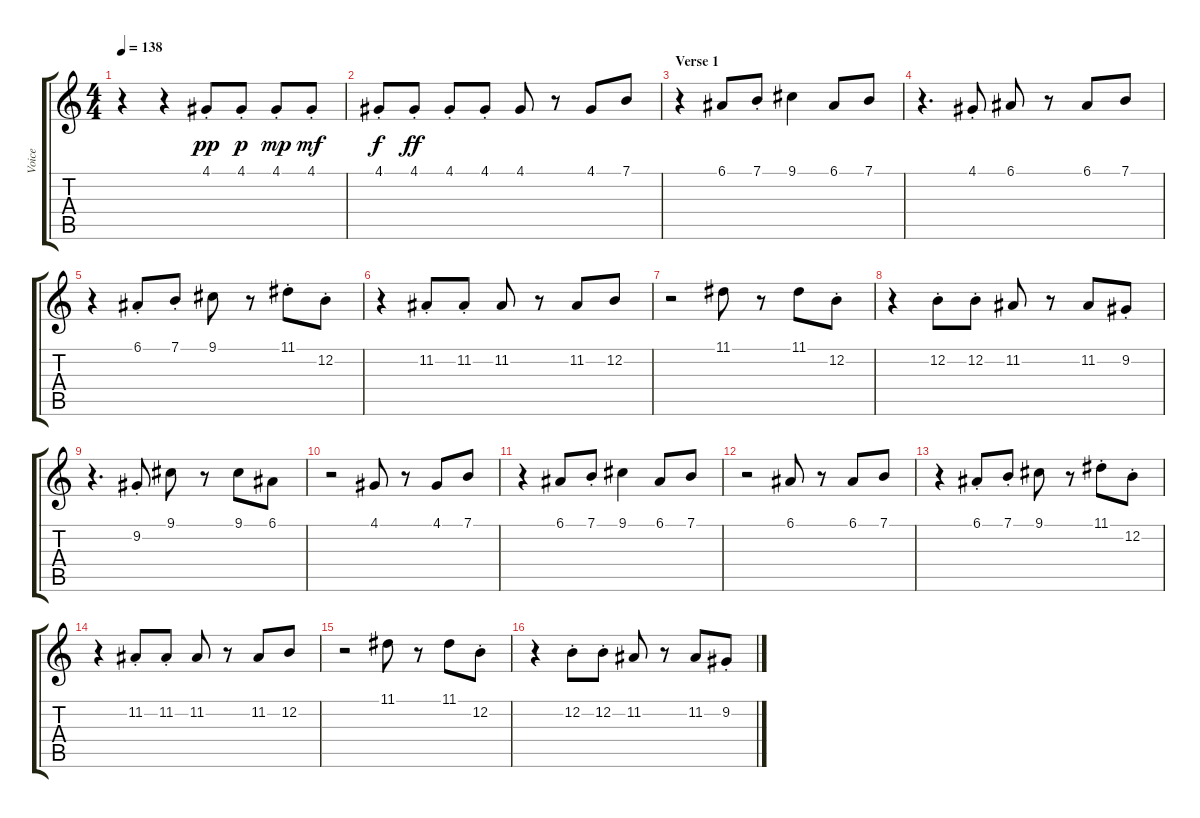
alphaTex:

\track ("Voice" "Voice") {instrument pad4choir}
\staff {score tabs}
\tuning (E4 B3 G3 D3 A2 E2) {hide}
\ts (4 4)
\tempo 138
\clef g2
\ks c
r.4{dy pp instrument pad4choir} r.4 4.1{st}.8 4.1{st}.8{dy p} 4.1{st}.8{dy mp} 4.1{st}.8{dy mf} |
4.1{st}.8{dy f} 4.1{st}.8{dy ff} 4.1{st}.8 4.1{st}.8 4.1.8 r.8 4.1.8 7.1.8 |
\section ("" "Verse 1")
r.4 6.1.8 7.1{st}.8 9.1.4 6.1.8 7.1.8 |
r.4{d} 4.1{st}.8 6.1.8 r.8 6.1.8 7.1.8 |
r.4 6.1{st}.8 7.1{st}.8 9.1.8 r.8 11.1{st}.8 12.2{st}.8 |
r.4 11.2{st}.8 11.2{st}.8 11.2.8 r.8 11.2.8 12.2.8 |
r.2 11.1.8 r.8 11.1.8 12.2{st}.8 |
r.4 12.2{st}.8 12.2{st}.8 11.2.8 r.8 11.2.8 9.2{st}.8 |
r.4{d} 9.2{st}.8 9.1.8 r.8 9.1.8 6.1.8 |
r.2 4.1.8 r.8 4.1.8 7.1.8 |
r.4 6.1.8 7.1{st}.8 9.1.4 6.1.8 7.1.8 |
r.2 6.1.8 r.8 6.1.8 7.1.8 |
r.4 6.1{st}.8 7.1{st}.8 9.1.8 r.8 11.1{st}.8 12.2{st}.8 |
r.4 11.2{st}.8 11.2{st}.8 11.2.8 r.8 11.2.8 12.2.8 |
r.2 11.1.8 r.8 11.1.8 12.2{st}.8 |
r.4 12.2{st}.8 12.2{st}.8 11.2.8 r.8 11.2.8 9.2{st}.8
